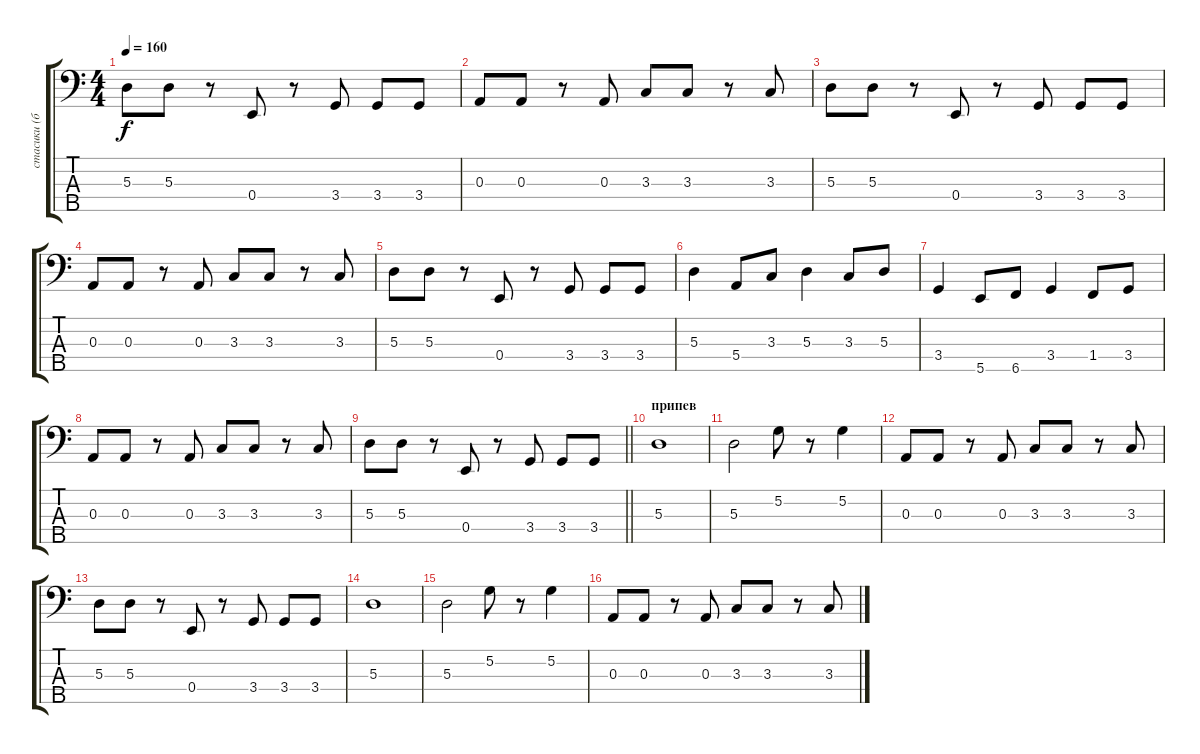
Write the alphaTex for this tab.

\track ("стасики (бас)" "стасики (б") {instrument electricbassfinger}
\staff {score tabs}
\tuning (G2 D2 A1 E1 B0) {hide}
\ts (4 4)
\tempo 160
\clef f4
\ks c
5.3.8{dy f} 5.3.8 r.8 0.4.8 r.8 3.4.8 3.4.8 3.4.8 |
0.3.8 0.3.8 r.8 0.3.8 3.3.8 3.3.8 r.8 3.3.8 |
5.3.8 5.3.8 r.8 0.4.8 r.8 3.4.8 3.4.8 3.4.8 |
0.3.8 0.3.8 r.8 0.3.8 3.3.8 3.3.8 r.8 3.3.8 |
5.3.8 5.3.8 r.8 0.4.8 r.8 3.4.8 3.4.8 3.4.8 |
5.3.4 5.4.8 3.3.8 5.3.4 3.3.8 5.3.8 |
3.4.4 5.5.8 6.5.8 3.4.4 1.4.8 3.4.8 |
0.3.8 0.3.8 r.8 0.3.8 3.3.8 3.3.8 r.8 3.3.8 |
\barLineRight lightlight
5.3.8 5.3.8 r.8 0.4.8 r.8 3.4.8 3.4.8 3.4.8 |
\section ("" "припев")
5.3.1 |
5.3.2 5.2.8 r.8 5.2.4 |
0.3.8 0.3.8 r.8 0.3.8 3.3.8 3.3.8 r.8 3.3.8 |
5.3.8 5.3.8 r.8 0.4.8 r.8 3.4.8 3.4.8 3.4.8 |
5.3.1 |
5.3.2 5.2.8 r.8 5.2.4 |
0.3.8 0.3.8 r.8 0.3.8 3.3.8 3.3.8 r.8 3.3.8
